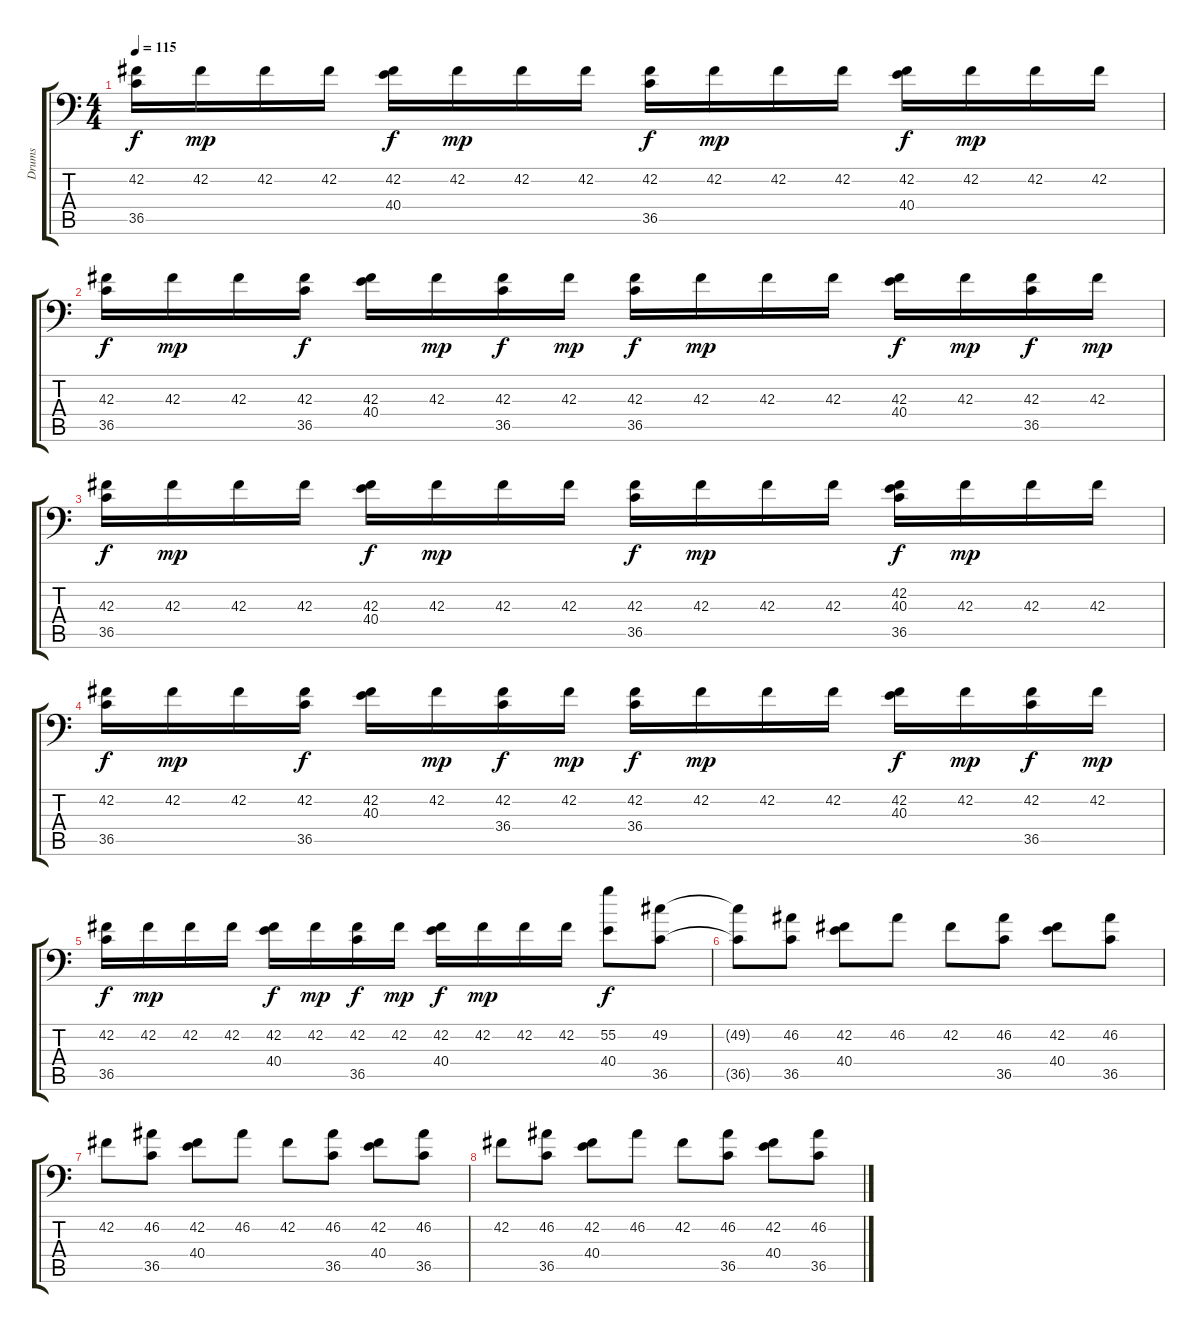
\track ("Drums" "Drums") {instrument acousticgrandpiano}
\staff {score tabs}
\tuning (C-1 C-1 C-1 C-1 C-1 C-1) {hide}
\ts (4 4)
\tempo 115
\clef f4
\ks c
(42.2 36.5).16{dy f} 42.2.16{dy mp} 42.2.16 42.2.16 (42.2 40.4).16{dy f} 42.2.16{dy mp} 42.2.16 42.2.16 (42.2 36.5).16{dy f} 42.2.16{dy mp} 42.2.16 42.2.16 (42.2 40.4).16{dy f} 42.2.16{dy mp} 42.2.16 42.2.16 |
(42.3 36.5).16{dy f} 42.3.16{dy mp} 42.3.16 (42.3 36.5).16{dy f} (42.3 40.4).16 42.3.16{dy mp} (42.3 36.5).16{dy f} 42.3.16{dy mp} (42.3 36.5).16{dy f} 42.3.16{dy mp} 42.3.16 42.3.16 (42.3 40.4).16{dy f} 42.3.16{dy mp} (42.3 36.5).16{dy f} 42.3.16{dy mp} |
(42.3 36.5).16{dy f} 42.3.16{dy mp} 42.3.16 42.3.16 (42.3 40.4).16{dy f} 42.3.16{dy mp} 42.3.16 42.3.16 (42.3 36.5).16{dy f} 42.3.16{dy mp} 42.3.16 42.3.16 (42.2 40.3 36.5).16{dy f} 42.3.16{dy mp} 42.3.16 42.3.16 |
(42.2 36.5).16{dy f} 42.2.16{dy mp} 42.2.16 (42.2 36.5).16{dy f} (42.2 40.3).16 42.2.16{dy mp} (42.2 36.4).16{dy f} 42.2.16{dy mp} (42.2 36.4).16{dy f} 42.2.16{dy mp} 42.2.16 42.2.16 (42.2 40.3).16{dy f} 42.2.16{dy mp} (42.2 36.5).16{dy f} 42.2.16{dy mp} |
(42.2 36.5).16{dy f} 42.2.16{dy mp} 42.2.16 42.2.16 (42.2 40.4).16{dy f} 42.2.16{dy mp} (42.2 36.5).16{dy f} 42.2.16{dy mp} (42.2 40.4).16{dy f} 42.2.16{dy mp} 42.2.16 42.2.16 (55.2 40.4).8{dy f} (49.2 36.5).8 |
(49.2{t} 36.5{t}).8 (46.2 36.5).8 (42.2 40.4).8 46.2.8 42.2.8 (46.2 36.5).8 (42.2 40.4).8 (46.2 36.5).8 |
42.2.8 (46.2 36.5).8 (42.2 40.4).8 46.2.8 42.2.8 (46.2 36.5).8 (42.2 40.4).8 (46.2 36.5).8 |
42.2.8 (46.2 36.5).8 (42.2 40.4).8 46.2.8 42.2.8 (46.2 36.5).8 (42.2 40.4).8 (46.2 36.5).8
